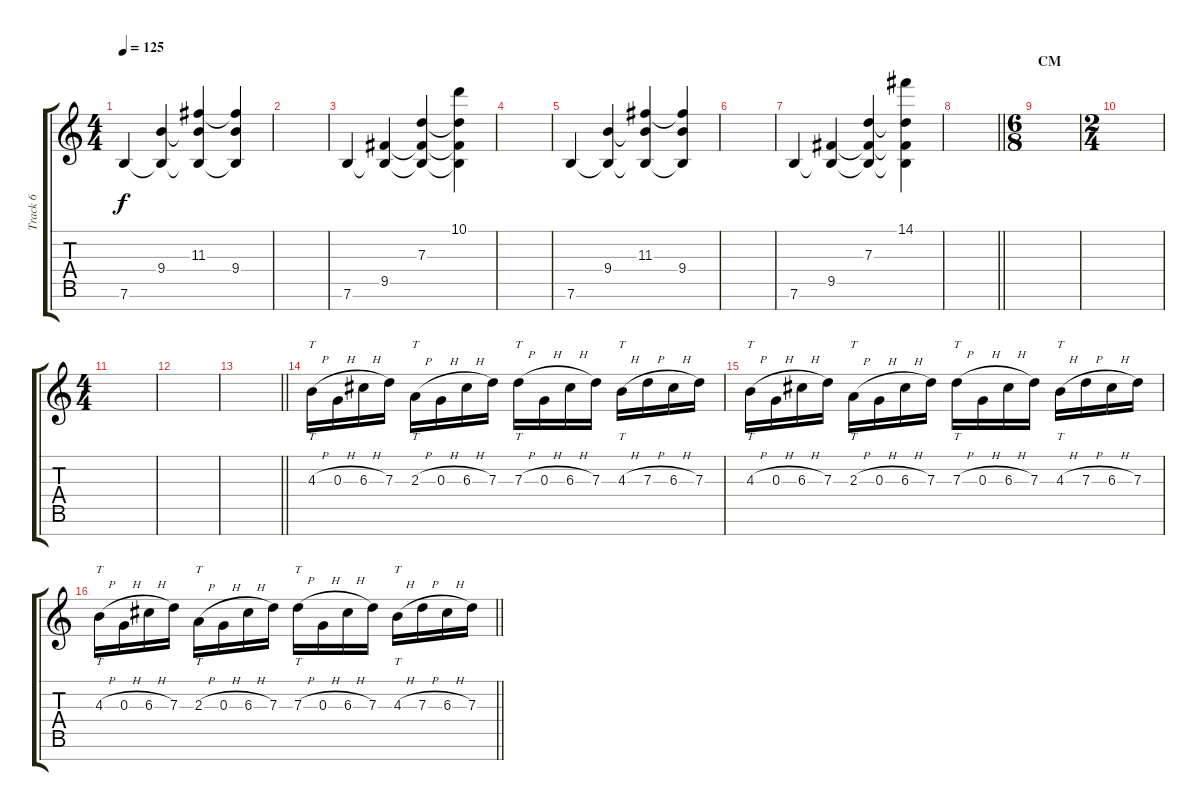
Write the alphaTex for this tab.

\track ("Track 6" "Track 6") {instrument acousticguitarsteel}
\staff {score tabs}
\tuning (E4 B3 G3 D3 A2 E2 B1) {hide}
\ts (4 4)
\tempo 125
\clef g2
\ks c
7.6.4{dy f instrument vibraphone} (9.4 7.6{t}).4 (11.3 9.4{t} 7.6{t}).4 (11.3{t} 9.4 7.6{t}).4 |
|
7.6.4 (9.5 7.6{t}).4 (7.3 9.5{t} 7.6{t}).4 (10.1 7.3{t} 9.5{t} 7.6{t}).4 |
|
7.6.4 (9.4 7.6{t}).4 (11.3 9.4{t} 7.6{t}).4 (11.3{t} 9.4 7.6{t}).4 |
|
7.6.4 (9.5 7.6{t}).4 (7.3 9.5{t} 7.6{t}).4 (14.1 7.3{t} 9.5{t} 7.6{t}).4 |
\barLineRight lightlight
|
\ts (6 8)
\section ("" "CM")
|
\ts (2 4)
|
\ts (4 4)
|
|
\barLineRight lightlight
|
4.3{h}.16{tt volume 14} 0.3{h}.16 6.3{h}.16 7.3.16 2.3{h}.16{tt} 0.3{h}.16 6.3{h}.16 7.3.16 7.3{h}.16{tt} 0.3{h}.16 6.3{h}.16 7.3.16 4.3{h}.16{tt} 7.3{h}.16 6.3{h}.16 7.3.16 |
4.3{h}.16{tt} 0.3{h}.16 6.3{h}.16 7.3.16 2.3{h}.16{tt} 0.3{h}.16 6.3{h}.16 7.3.16 7.3{h}.16{tt} 0.3{h}.16 6.3{h}.16 7.3.16 4.3{h}.16{tt} 7.3{h}.16 6.3{h}.16 7.3.16 |
\barLineRight lightlight
4.3{h}.16{tt} 0.3{h}.16 6.3{h}.16 7.3.16 2.3{h}.16{tt} 0.3{h}.16 6.3{h}.16 7.3.16 7.3{h}.16{tt} 0.3{h}.16 6.3{h}.16 7.3.16 4.3{h}.16{tt} 7.3{h}.16 6.3{h}.16 7.3.16
